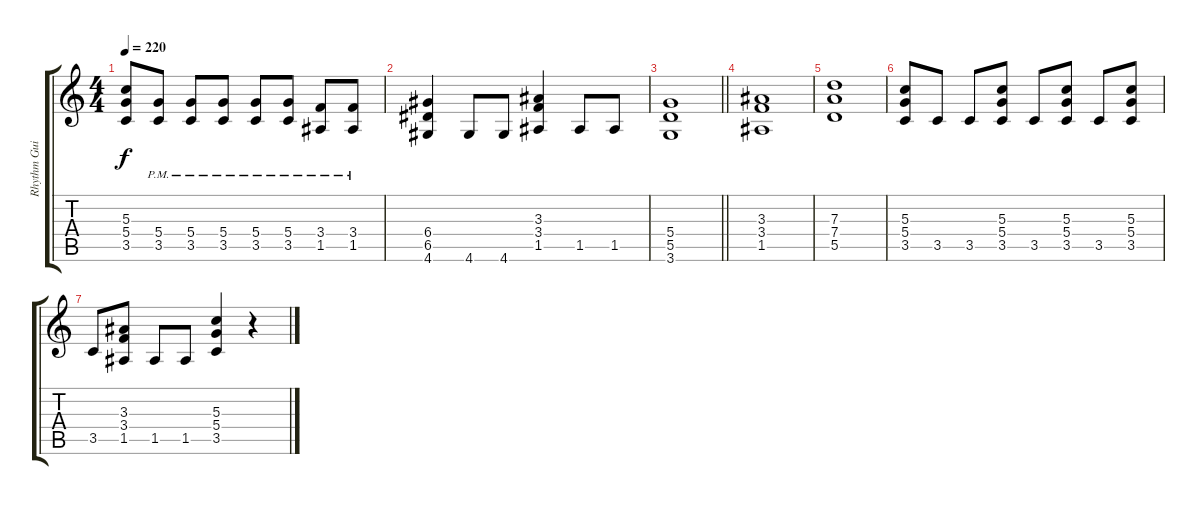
\track ("Rhythm Guitar" "Rhythm Gui") {instrument overdrivenguitar}
\staff {score tabs}
\tuning (E4 B3 G3 D3 A2 E2) {hide}
\ts (4 4)
\tempo 220
\clef g2
\ks c
(5.3 5.4 3.5).8{dy f} (5.4{pm} 3.5{pm}).8 (5.4{pm} 3.5{pm}).8 (5.4{pm} 3.5{pm}).8 (5.4{pm} 3.5{pm}).8 (5.4{pm} 3.5{pm}).8 (3.4{pm} 1.5{pm}).8 (3.4{pm} 1.5{pm}).8 |
(6.4 6.5 4.6).4 4.6.8 4.6.8 (3.3 3.4 1.5).4 1.5.8 1.5.8 |
\barLineRight lightlight
(5.4 5.5 3.6).1 |
(3.3 3.4 1.5).1 |
(7.3 7.4 5.5).1 |
(5.3 5.4 3.5).8 3.5.8 3.5.8 (5.3 5.4 3.5).8 3.5.8 (5.3 5.4 3.5).8 3.5.8 (5.3 5.4 3.5).8 |
3.5.8 (3.3 3.4 1.5).8 1.5.8 1.5.8 (5.3 5.4 3.5).4 r.4
